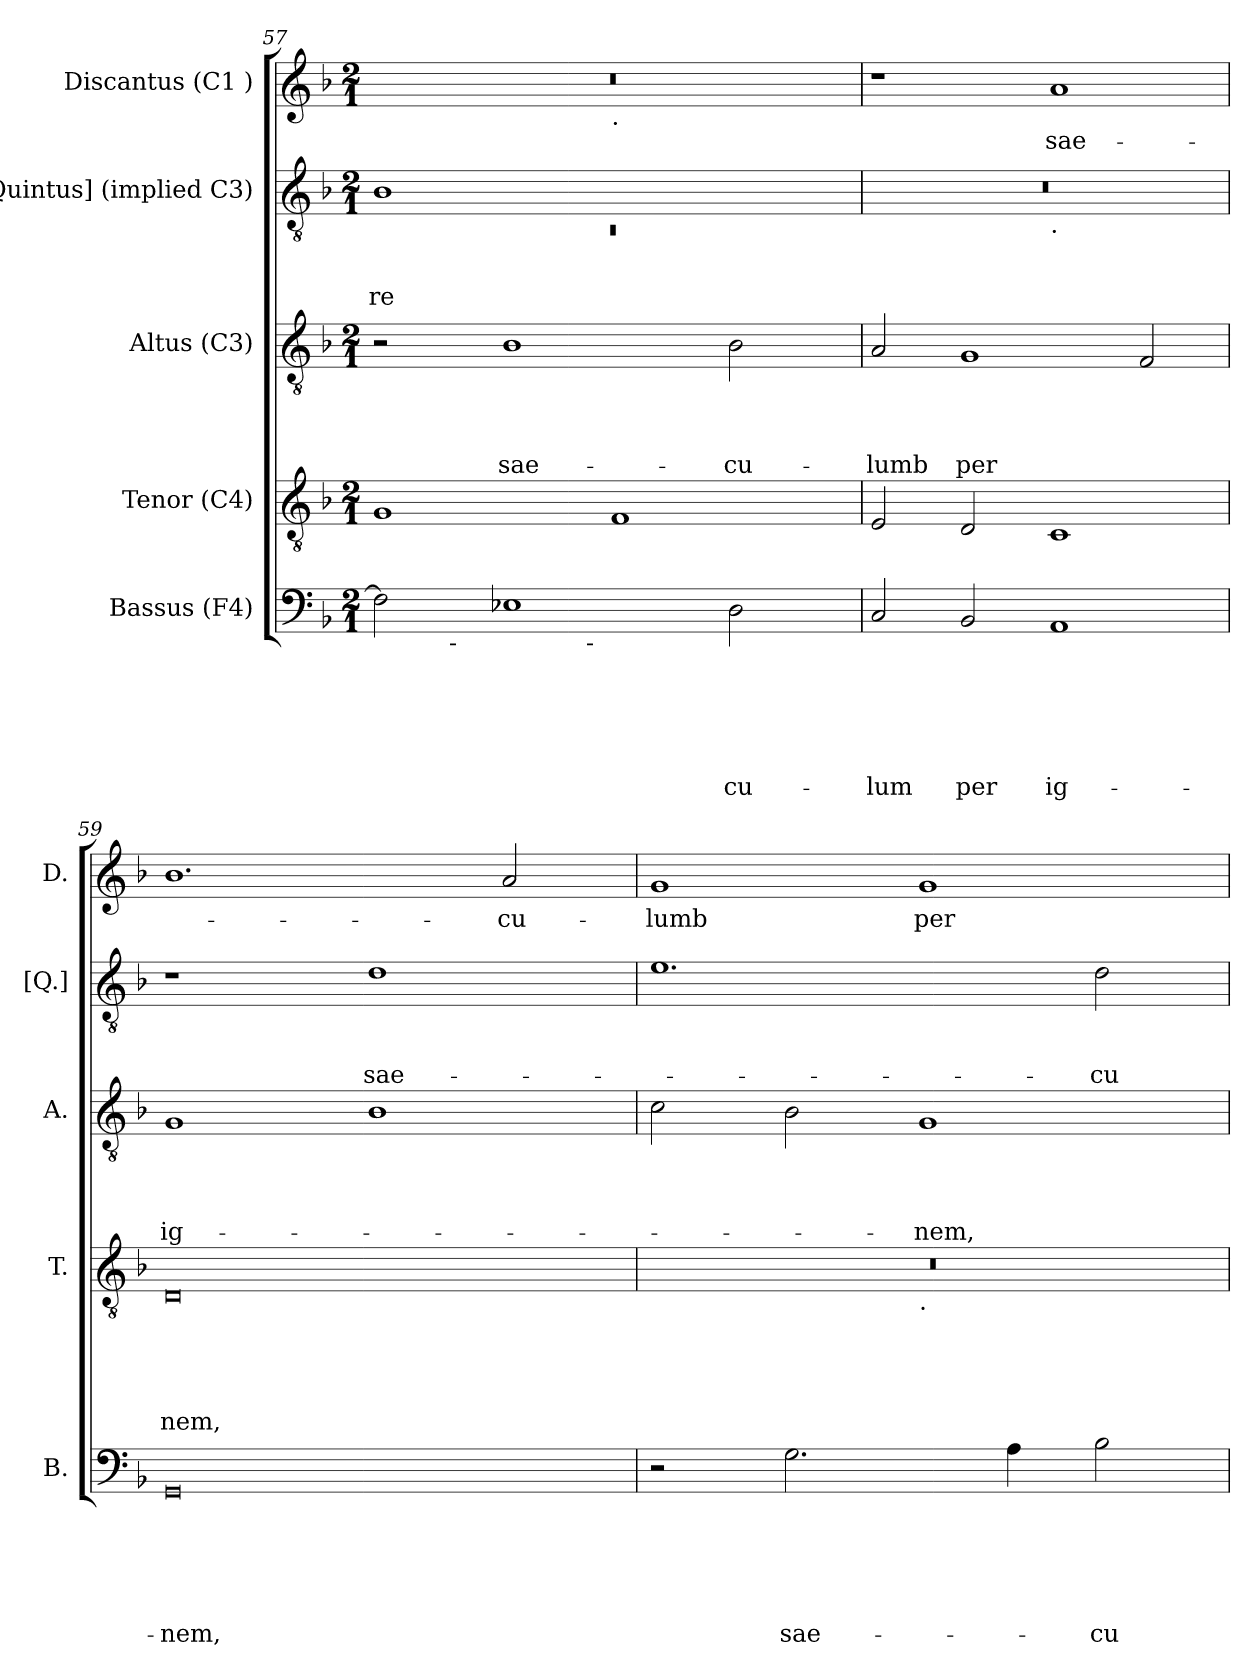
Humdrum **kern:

**kern	**text	**text	**text	**text	**text	**text	**kern	**text	**text	**text	**text	**text	**kern	**text	**text	**text	**text	**kern	**text	**text	**text	**kern	**text
*part5	*part5	*part5	*part5	*part5	*part5	*part5	*part4	*part4	*part4	*part4	*part4	*part4	*part3	*part3	*part3	*part3	*part3	*part2	*part2	*part2	*part2	*part1	*part1
*staff5	*staff5	*staff5	*staff5	*staff5	*staff5	*staff5	*staff4	*staff4	*staff4	*staff4	*staff4	*staff4	*staff3	*staff3	*staff3	*staff3	*staff3	*staff2	*staff2	*staff2	*staff2	*staff1	*staff1
*I"Bassus (F4)	*	*	*	*	*	*	*I"Tenor (C4)	*	*	*	*	*	*I"Altus (C3)	*	*	*	*	*I"[Quintus] (implied C3)	*	*	*	*I"Discantus (C1 )	*
*I'B.	*	*	*	*	*	*	*I'T.	*	*	*	*	*	*I'A.	*	*	*	*	*I'[Q.]	*	*	*	*I'D.	*
!!LO:LB:g=z
*clefF4	*	*	*	*	*	*	*clefGv2	*	*	*	*	*	*clefGv2	*	*	*	*	*clefGv2	*	*	*	*clefG2	*
*k[b-]	*	*	*	*	*	*	*k[b-]	*	*	*	*	*	*k[b-]	*	*	*	*	*k[b-]	*	*	*	*k[b-]	*
*F:	*	*	*	*	*	*	*F:	*	*	*	*	*	*F:	*	*	*	*	*F:	*	*	*	*F:	*
*M2/1	*	*	*	*	*	*	*M2/1	*	*	*	*	*	*M2/1	*	*	*	*	*M2/1	*	*	*	*M2/1	*
=57	=57	=57	=57	=57	=57	=57	=57	=57	=57	=57	=57	=57	=57	=57	=57	=57	=57	=57	=57	=57	=57	=57	=57
*	*	*	*	*	*	*	*	*	*	*	*	*	*	*	*	*	*	*^	*	*	*	*	*
!	!	!	!	!	!	!	!	!	!	!	!	!	!	!	!	!	!	!	!LO:N:vis=1	!	!	!LO:LY:b	!	!
*^	*	*	*	*	*	*	*	*	*	*	*	*	*	*	*	*	*	*	*	*	*	*	*^	*
*	*^	*	*	*	*	*	*	*	*	*	*	*	*	*	*	*	*	*	*	*	*	*	*	*	*	*
2F\]	4ryy	2...ryy	.	.	.	.	.	.	1G	.	.	.	.	.	2r	.	.	.	.	1B-	0rC	.	.	-re	0r	1ryy	.
.	32ryy	.	.	.	.	.	.	.	.	.	.	.	.	.	.	.	.	.	.	.	.	.	.	.	.	.	.
!	!LO:TX:b:t=-	!	!	!	!	!	!	!	!	!	!	!	!	!	!	!	!	!	!	!	!	!	!	!	!	!	!
.	1ryy	.	.	.	.	.	.	.	.	.	.	.	.	.	.	.	.	.	.	.	.	.	.	.	.	.	.
!	!	!	!	!	!	!	!	!	!	!	!	!	!	!	!	!	!	!	!LO:LY:b	!	!	!	!	!	!	!	!
1E-X	.	.	.	.	.	.	.	.	.	.	.	.	.	.	1B-	.	.	.	sae-	.	.	.	.	.	.	.	.
!	!	!LO:TX:b:t=-	!	!	!	!	!	!	!	!	!	!	!	!	!	!	!	!	!	!	!	!	!	!	!	!	!
.	.	1ryy	.	.	.	.	.	.	.	.	.	.	.	.	.	.	.	.	.	.	.	.	.	.	.	.	.
!	!	!	!	!	!	!	!	!	!	!	!	!	!	!	!	!	!	!	!	!	!	!	!	!	!	!LO:TX:b:t=.	!
.	.	.	.	.	.	.	.	.	1F	.	.	.	.	.	.	.	.	.	.	1ryy	.	.	.	.	.	1ryy	.
.	2ryy	.	.	.	.	.	.	.	.	.	.	.	.	.	.	.	.	.	.	.	.	.	.	.	.	.	.
!	!	!	!	!	!	!	!	!LO:LY:b	!	!	!	!	!	!	!	!	!	!	!LO:LY:b	!	!	!	!	!	!	!	!
2D\	.	.	.	.	.	.	.	-cu-	.	.	.	.	.	.	2B-\	.	.	.	-cu-	.	.	.	.	.	.	.	.
.	8..ryy	.	.	.	.	.	.	.	.	.	.	.	.	.	.	.	.	.	.	.	.	.	.	.	.	.	.
.	.	16ryy	.	.	.	.	.	.	.	.	.	.	.	.	.	.	.	.	.	.	.	.	.	.	.	.	.
=58	=58	=58	=58	=58	=58	=58	=58	=58	=58	=58	=58	=58	=58	=58	=58	=58	=58	=58	=58	=58	=58	=58	=58	=58	=58	=58	=58
!	!	!	!	!	!	!	!	!LO:LY:b	!	!	!	!	!	!	!	!	!	!	!LO:LY:b:rj	!	!	!	!	!	!	!	!
*v	*v	*v	*	*	*	*	*	*	*	*	*	*	*	*	*	*	*	*	*	*	*	*	*	*	*v	*v	*
2C/	.	.	.	.	.	-lum	2E/	.	.	.	.	.	2A/	.	.	.	-lumb	0r	1ryy	.	.	.	1r	.
!	!	!	!	!	!	!LO:LY:b	!	!	!	!	!	!	!	!	!	!	!LO:LY:b	!	!	!	!	!	!	!
2BB-/	.	.	.	.	.	per	2D/	.	.	.	.	.	1G	.	.	.	per	.	.	.	.	.	.	.
!	!	!	!	!	!	!	!	!	!	!	!	!	!	!	!	!	!	!	!LO:TX:b:t=.	!	!	!	!	!
!	!	!	!	!	!	!LO:LY:b	!	!	!	!	!	!	!	!	!	!	!	!	!	!	!	!	!	!LO:LY:b
1AA	.	.	.	.	.	ig-	1C	.	.	.	.	.	.	.	.	.	.	.	1ryy	.	.	.	1a	sae-
.	.	.	.	.	.	.	.	.	.	.	.	.	2F/	.	.	.	.	.	.	.	.	.	.	.
=59	=59	=59	=59	=59	=59	=59	=59	=59	=59	=59	=59	=59	=59	=59	=59	=59	=59	=59	=59	=59	=59	=59	=59	=59
!	!	!	!	!	!	!LO:LY:b	!	!	!	!	!	!LO:LY:b	!	!	!	!	!LO:LY:b	!	!	!	!	!	!	!
*	*	*	*	*	*	*	*	*	*	*	*	*	*	*	*	*	*	*v	*v	*	*	*	*	*
0GG	.	.	.	.	.	-nem,	0D	.	.	.	.	-nem,	1G	.	.	.	ig-	1r	.	.	.	1.b-	.
!	!	!	!	!	!	!	!	!	!	!	!	!	!	!	!	!	!	!	!	!	!LO:LY:b	!	!
.	.	.	.	.	.	.	.	.	.	.	.	.	1B-	.	.	.	.	1d	.	.	sae-	.	.
!	!	!	!	!	!	!	!	!	!	!	!	!	!	!	!	!	!	!	!	!	!	!	!LO:LY:b
.	.	.	.	.	.	.	.	.	.	.	.	.	.	.	.	.	.	.	.	.	.	2a/	-cu-
=60	=60	=60	=60	=60	=60	=60	=60	=60	=60	=60	=60	=60	=60	=60	=60	=60	=60	=60	=60	=60	=60	=60	=60
!	!	!	!	!	!	!	!	!	!	!	!	!	!	!	!	!	!	!	!	!	!	!	!LO:LY:b:rj
*	*	*	*	*	*	*	*^	*	*	*	*	*	*	*	*	*	*	*	*	*	*	*	*
2r	.	.	.	.	.	.	0r	1ryy	.	.	.	.	.	2c\	.	.	.	.	1.e	.	.	.	1g	-lumb
!	!	!	!	!	!	!LO:LY:b	!	!	!	!	!	!	!	!	!	!	!	!	!	!	!	!	!	!
2.G\	.	.	.	.	.	sae-	.	.	.	.	.	.	.	2B-\	.	.	.	.	.	.	.	.	.	.
!	!	!	!	!	!	!	!	!LO:TX:b:t=.	!	!	!	!	!	!	!	!	!	!	!	!	!	!	!	!
!	!	!	!	!	!	!	!	!	!	!	!	!	!	!	!	!	!	!LO:LY:b	!	!	!	!	!	!LO:LY:b
.	.	.	.	.	.	.	.	1ryy	.	.	.	.	.	1G	.	.	.	-nem,	.	.	.	.	1g	per
4A\	.	.	.	.	.	.	.	.	.	.	.	.	.	.	.	.	.	.	.	.	.	.	.	.
!	!	!	!	!	!	!LO:LY:b	!	!	!	!	!	!	!	!	!	!	!	!	!	!	!	!LO:LY:b	!	!
2B-\	.	.	.	.	.	-cu-	.	.	.	.	.	.	.	.	.	.	.	.	2d\	.	.	-cu-	.	.
*	*	*	*	*	*	*	*v	*v	*	*	*	*	*	*	*	*	*	*	*	*	*	*	*	*
=	=	=	=	=	=	=	=	=	=	=	=	=	=	=	=	=	=	=	=	=	=	=	=
*-	*-	*-	*-	*-	*-	*-	*-	*-	*-	*-	*-	*-	*-	*-	*-	*-	*-	*-	*-	*-	*-	*-	*-
